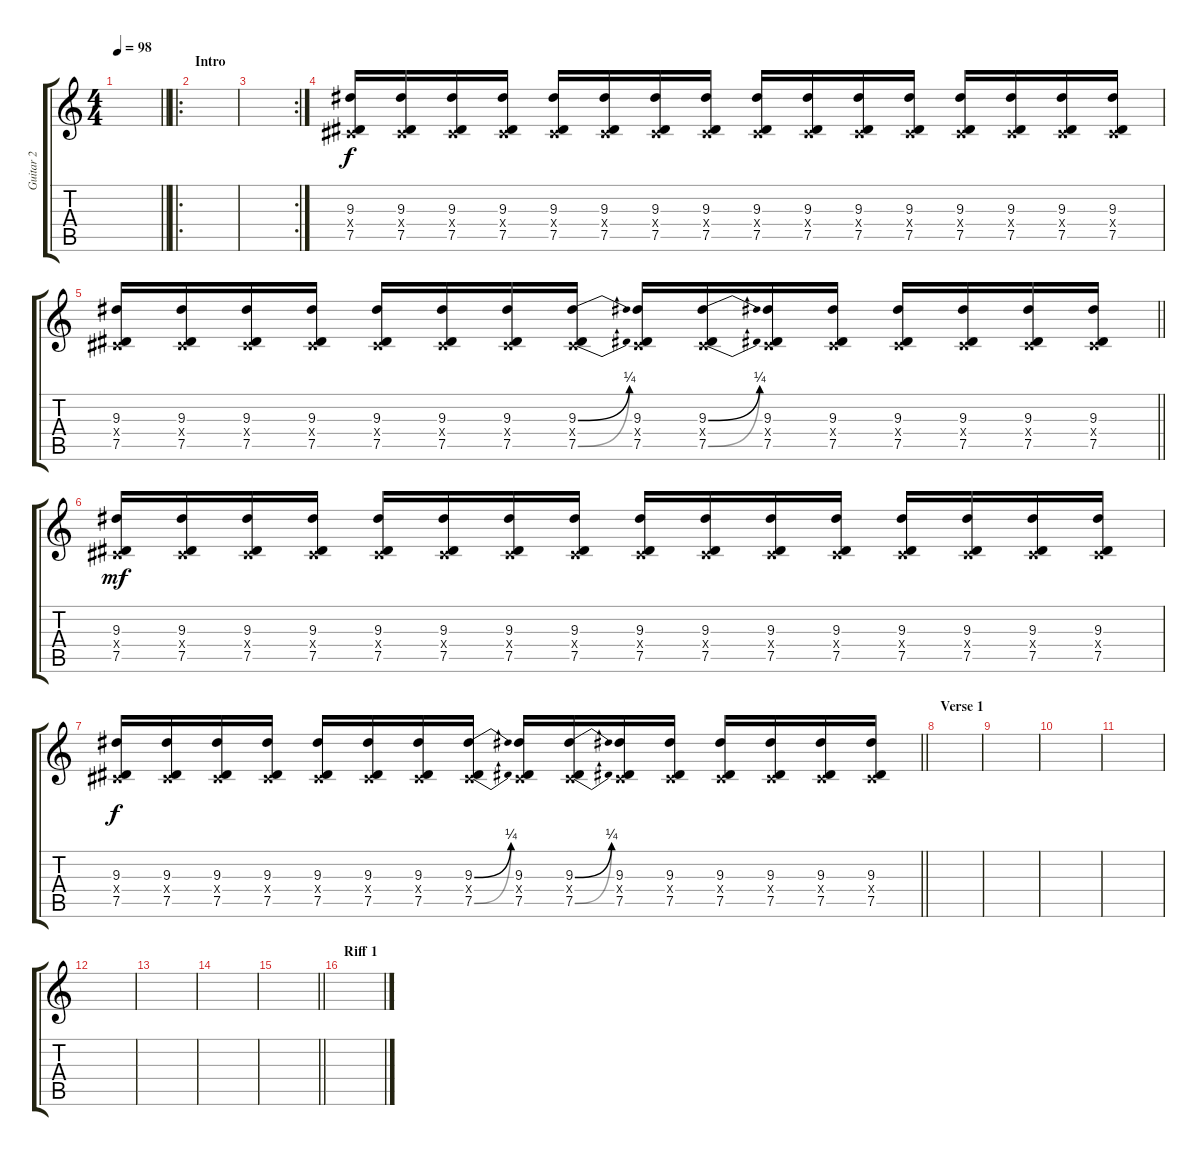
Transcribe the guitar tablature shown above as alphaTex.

\track ("Guitar 2" "Guitar 2") {instrument distortionguitar}
\staff {score tabs}
\tuning (Eb4 Bb3 Gb3 Db3 Ab2 Db2) {hide}
\ts (4 4)
\tempo 98
\clef g2
\barLineRight lightlight
\ks c
|
\ro
\section ("" "Intro")
|
\rc 2
|
(9.3 0.4{x} 7.5).16 (9.3 0.4{x} 7.5).16 (9.3 0.4{x} 7.5).16 (9.3 0.4{x} 7.5).16 (9.3 0.4{x} 7.5).16 (9.3 0.4{x} 7.5).16 (9.3 0.4{x} 7.5).16 (9.3 0.4{x} 7.5).16 (9.3 0.4{x} 7.5).16 (9.3 0.4{x} 7.5).16 (9.3 0.4{x} 7.5).16 (9.3 0.4{x} 7.5).16 (9.3 0.4{x} 7.5).16 (9.3 0.4{x} 7.5).16 (9.3 0.4{x} 7.5).16 (9.3 0.4{x} 7.5).16 |
\barLineRight lightlight
(9.3 0.4{x} 7.5).16{dy f} (9.3 0.4{x} 7.5).16 (9.3 0.4{x} 7.5).16 (9.3 0.4{x} 7.5).16 (9.3 0.4{x} 7.5).16 (9.3 0.4{x} 7.5).16 (9.3 0.4{x} 7.5).16 (9.3{be (bend 0 0 60 1)} 0.4{x} 7.5{be (bend 0 0 60 1)}).16 (9.3 0.4{x} 7.5).16 (9.3{be (bend 0 0 60 1)} 0.4{x} 7.5{be (bend 0 0 60 1)}).16 (9.3 0.4{x} 7.5).16 (9.3 0.4{x} 7.5).16 (9.3 0.4{x} 7.5).16 (9.3 0.4{x} 7.5).16 (9.3 0.4{x} 7.5).16 (9.3 0.4{x} 7.5).16 |
(9.3 0.4{x} 7.5).16{dy mf} (9.3 0.4{x} 7.5).16 (9.3 0.4{x} 7.5).16 (9.3 0.4{x} 7.5).16 (9.3 0.4{x} 7.5).16 (9.3 0.4{x} 7.5).16 (9.3 0.4{x} 7.5).16 (9.3 0.4{x} 7.5).16 (9.3 0.4{x} 7.5).16 (9.3 0.4{x} 7.5).16 (9.3 0.4{x} 7.5).16 (9.3 0.4{x} 7.5).16 (9.3 0.4{x} 7.5).16 (9.3 0.4{x} 7.5).16 (9.3 0.4{x} 7.5).16 (9.3 0.4{x} 7.5).16 |
\barLineRight lightlight
(9.3 0.4{x} 7.5).16{dy f} (9.3 0.4{x} 7.5).16 (9.3 0.4{x} 7.5).16 (9.3 0.4{x} 7.5).16 (9.3 0.4{x} 7.5).16 (9.3 0.4{x} 7.5).16 (9.3 0.4{x} 7.5).16 (9.3{be (bend 0 0 60 1)} 0.4{x} 7.5{be (bend 0 0 60 1)}).16 (9.3 0.4{x} 7.5).16 (9.3{be (bend 0 0 60 1)} 0.4{x} 7.5{be (bend 0 0 60 1)}).16 (9.3 0.4{x} 7.5).16 (9.3 0.4{x} 7.5).16 (9.3 0.4{x} 7.5).16 (9.3 0.4{x} 7.5).16 (9.3 0.4{x} 7.5).16 (9.3 0.4{x} 7.5).16 |
\section ("" "Verse 1")
|
|
|
|
|
|
|
\barLineRight lightlight
|
\section ("" "Riff 1")
